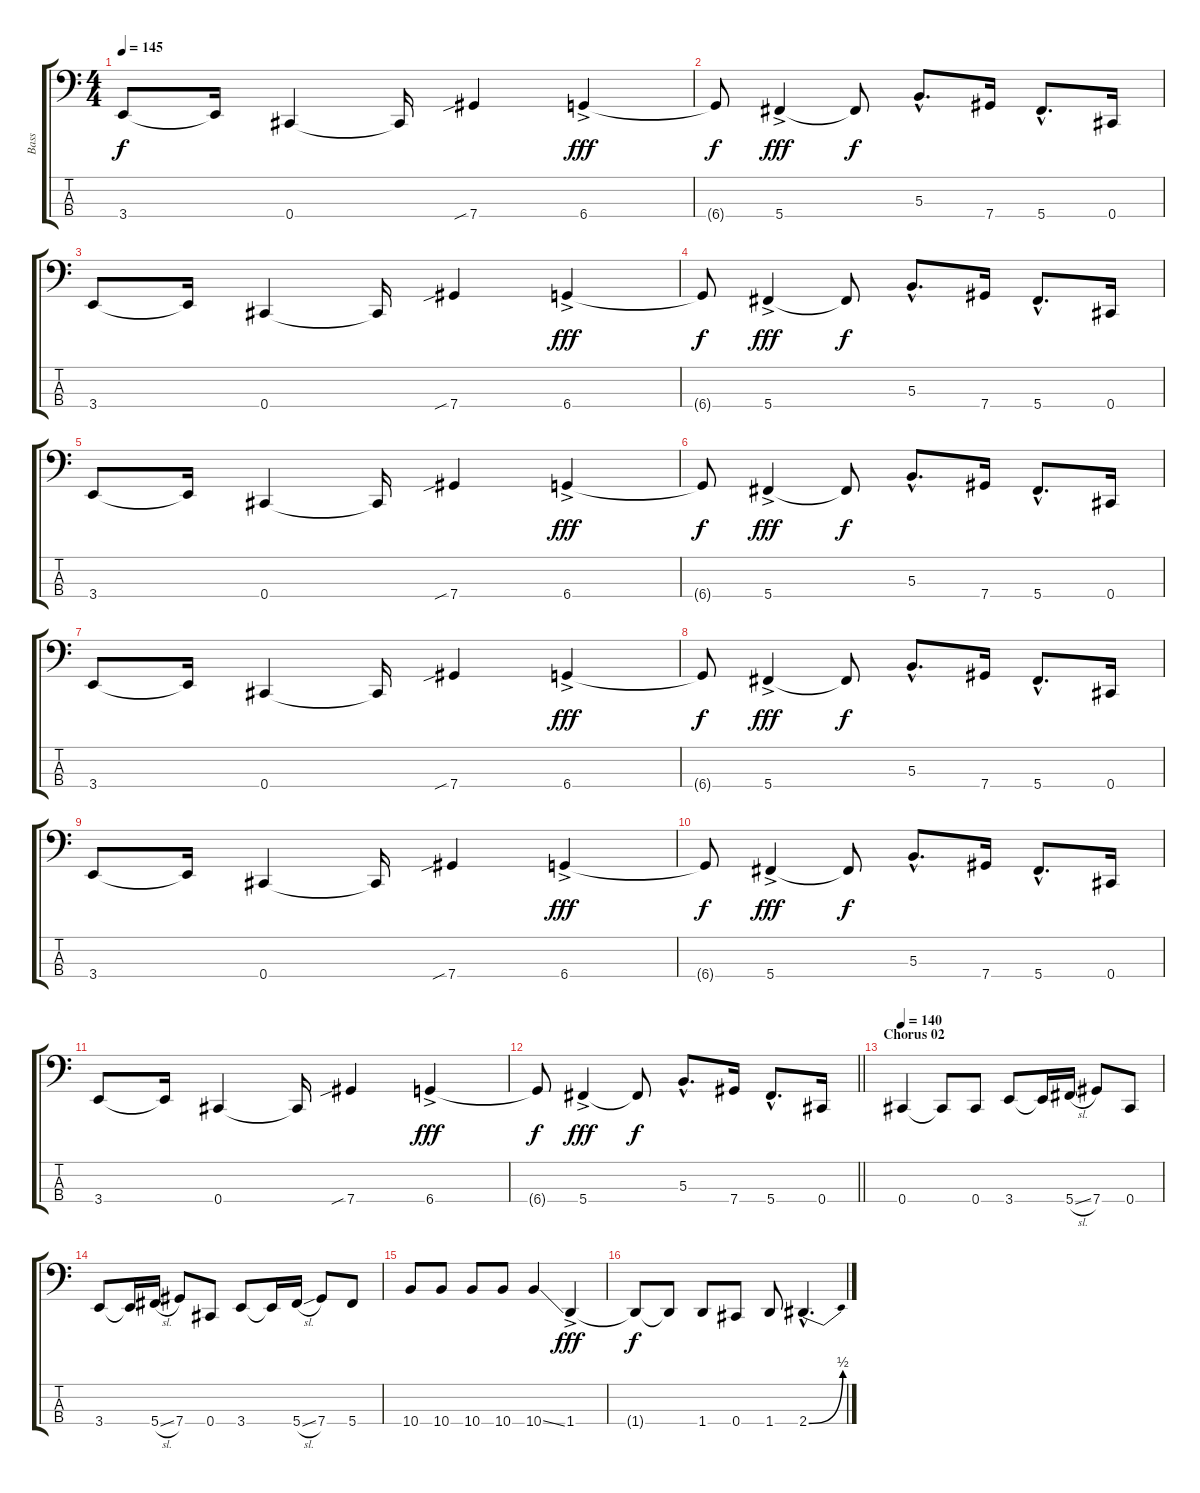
\track ("Bass" "Bass") {instrument electricbassfinger}
\staff {score tabs}
\tuning (E2 B1 Gb1 Db1) {hide}
\ts (4 4)
\tempo 145
\clef f4
\ks c
3.4.8{dy f} 3.4{t}.16 0.4.4 0.4{t}.16 7.4{sib}.4 6.4{ac}.4{dy fff} |
6.4{t}.8{dy f} 5.4{ac}.4{dy fff} 5.4{t}.8{dy f} 5.3{hac}.8{d} 7.4.16 5.4{hac}.8{d} 0.4.16 |
3.4.8 3.4{t}.16 0.4.4 0.4{t}.16 7.4{sib}.4 6.4{ac}.4{dy fff} |
6.4{t}.8{dy f} 5.4{ac}.4{dy fff} 5.4{t}.8{dy f} 5.3{hac}.8{d} 7.4.16 5.4{hac}.8{d} 0.4.16 |
3.4.8 3.4{t}.16 0.4.4 0.4{t}.16 7.4{sib}.4 6.4{ac}.4{dy fff} |
6.4{t}.8{dy f} 5.4{ac}.4{dy fff} 5.4{t}.8{dy f} 5.3{hac}.8{d} 7.4.16 5.4{hac}.8{d} 0.4.16 |
3.4.8 3.4{t}.16 0.4.4 0.4{t}.16 7.4{sib}.4 6.4{ac}.4{dy fff} |
6.4{t}.8{dy f} 5.4{ac}.4{dy fff} 5.4{t}.8{dy f} 5.3{hac}.8{d} 7.4.16 5.4{hac}.8{d} 0.4.16 |
3.4.8 3.4{t}.16 0.4.4 0.4{t}.16 7.4{sib}.4 6.4{ac}.4{dy fff} |
6.4{t}.8{dy f} 5.4{ac}.4{dy fff} 5.4{t}.8{dy f} 5.3{hac}.8{d} 7.4.16 5.4{hac}.8{d} 0.4.16 |
3.4.8 3.4{t}.16 0.4.4 0.4{t}.16 7.4{sib}.4 6.4{ac}.4{dy fff} |
\barLineRight lightlight
6.4{t}.8{dy f} 5.4{ac}.4{dy fff} 5.4{t}.8{dy f} 5.3{hac}.8{d} 7.4.16 5.4{hac}.8{d} 0.4.16 |
\section ("" "Chorus 02")
\tempo 140
0.4.4 0.4{t}.8 0.4.8 3.4.8 3.4{t}.16 5.4{sl}.16 7.4.8 0.4.8 |
3.4.8 3.4{t}.16 5.4{sl}.16 7.4.8 0.4.8 3.4.8 3.4{t}.16 5.4{sl}.16 7.4.8 5.4.8 |
10.4.8 10.4.8 10.4.8 10.4.8 10.4{ss}.4 1.4{ac}.4{dy fff} |
1.4{t}.8{dy f} 1.4{t}.8 1.4.8 0.4.8 1.4.8 2.4{be (bend 0 0 60 2) hac}.4{d}
